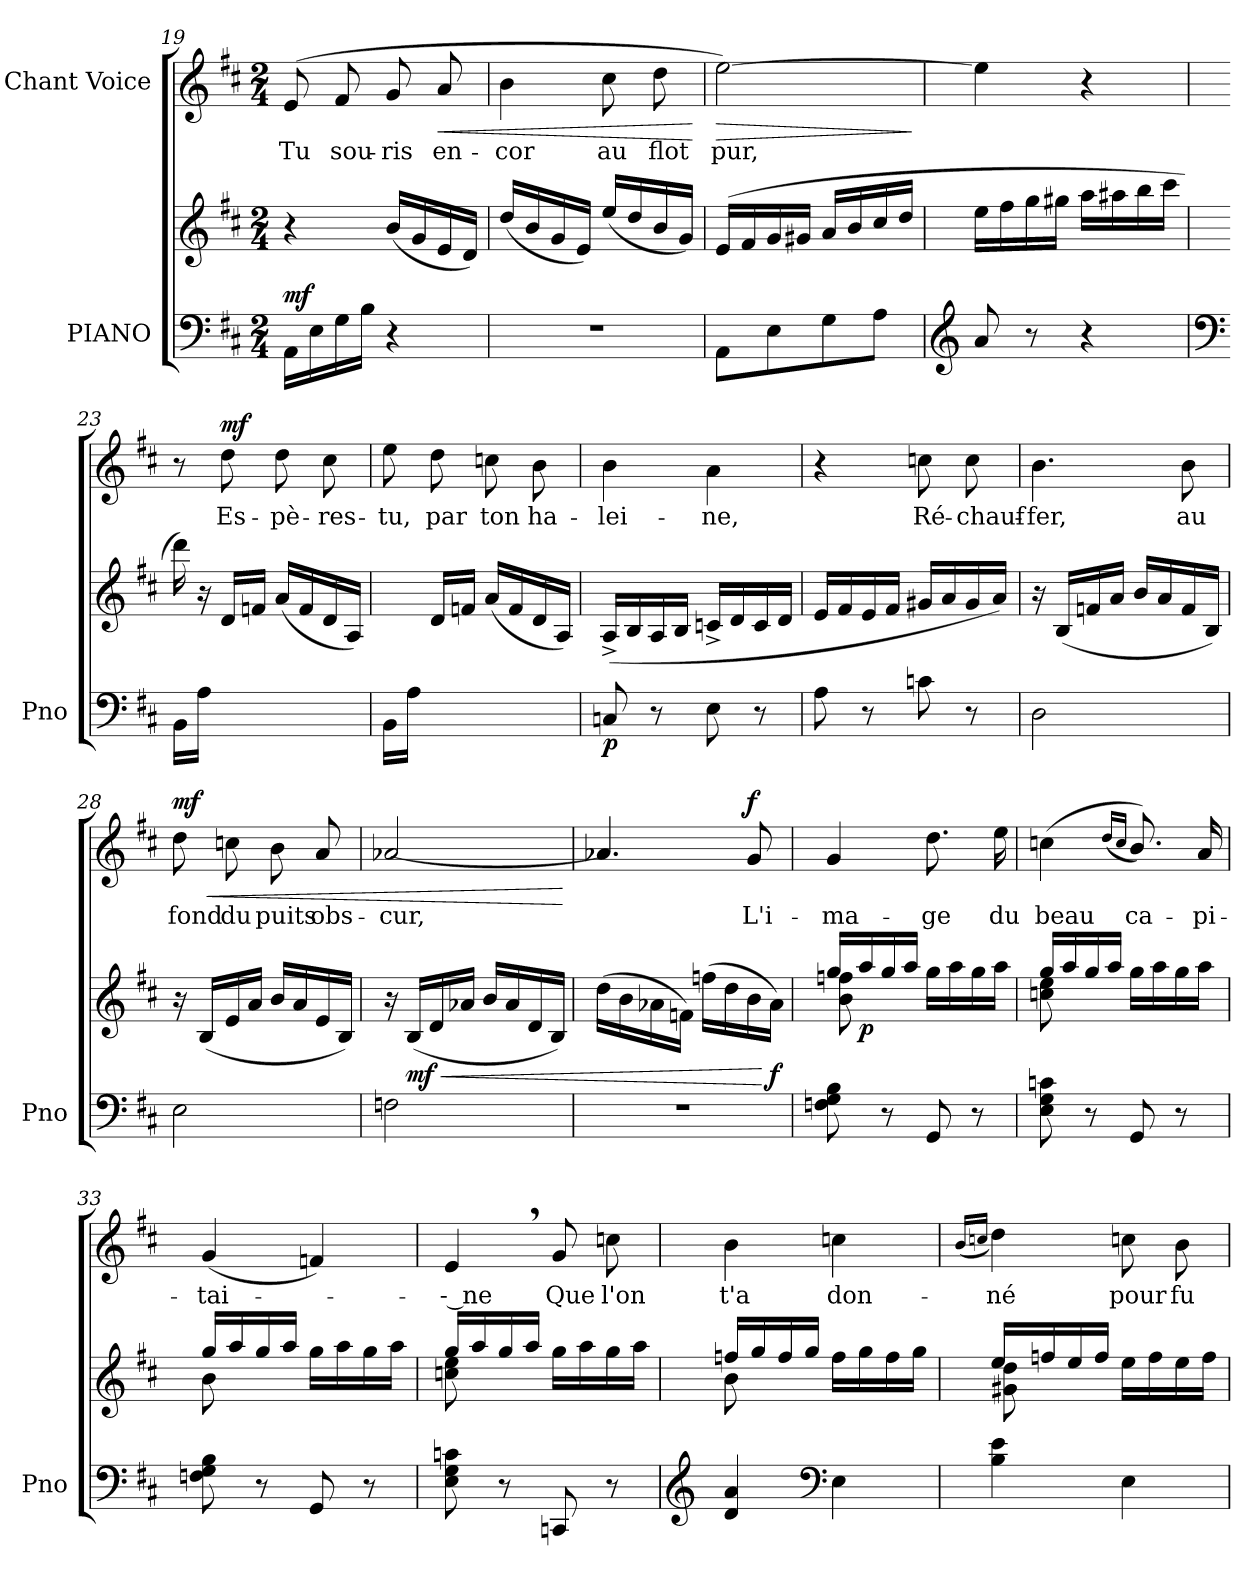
**kern	**kern	**dynam	**kern	**text	**dynam
*part2	*part2	*part2	*part1	*part1	*part1
*staff3	*staff2	*staff2/3	*staff1	*staff1	*staff1
*I"PIANO	*	*	*I"Chant Voice	*	*
*I'Pno	*	*	*	*	*
*clefF4	*clefG2	*	*clefG2	*	*
*k[f#c#]	*k[f#c#]	*	*k[f#c#]	*	*
*M2/4	*M2/4	*	*M2/4	*	*
=19	=19	=19	=19	=19	=19
!	!	!LO:DY:a=2	!	!LO:LY:b	!
16AA\LL	4r	mf	(>8e/	Tu	.
16E\	.	.	.	.	.
!	!	!	!	!LO:LY:b	!
16G\	.	.	8f#/	sou-	.
16B\JJ	.	.	.	.	.
!	!	!	!	!LO:LY:b	!
4r	(<16b/LL	.	8g/	-ris	.
.	16g/	.	.	.	.
!	!	!	!	!LO:LY:b	!LO:HP:b
.	16e/	.	8a/	en-	<
.	16d/JJ)	.	.	.	.
=20	=20	=20	=20	=20	=20
!	!	!	!	!LO:LY:b	!
2r	(<16dd/LL	.	4b\	-cor	.
.	16b/	.	.	.	.
.	16g/	.	.	.	.
.	16e/JJ)	.	.	.	.
!	!	!	!	!LO:LY:b	!
.	(<16ee/LL	.	8cc#\	au	.
.	16dd/	.	.	.	.
!	!	!	!	!LO:LY:b	!
.	16b/	.	8dd\	flot	.
.	16g/JJ)	.	.	.	.
.	.	.	.	.	[
=21	=21	=21	=21	=21	=21
!	!	!	!	!LO:LY:b	!LO:HP:b
8AA\L	(>16e/LL	.	[2ee\)	pur,	>
.	16f#/	.	.	.	.
8E\	16g/	.	.	.	.
.	16g#X/JJ	.	.	.	.
8G\	16a/LL	.	.	.	.
.	16b/	.	.	.	.
8A\J	16cc#/	.	.	.	.
.	16dd/JJ	.	.	.	.
.	.	.	.	.	]
!!LO:LB:g=z
=22	=22	=22	=22	=22	=22
*clefG2	*	*	*	*	*
8a/	16ee\LL	.	4ee\]	.	.
.	16ff#\	.	.	.	.
8r	16gg\	.	.	.	.
.	16gg#X\JJ	.	.	.	.
4r	16aa\LL	.	4r	.	.
.	16aa#X\	.	.	.	.
.	16bb\	.	.	.	.
.	16ccc#\JJ	.	.	.	.
=23	=23	=23	=23	=23	=23
*clefF4	*	*	*	*	*
16BB\LL	16ddd\)	.	8r	.	.
16A\JJ	16r	.	.	.	.
!	!	!	!	!LO:LY:b	!LO:DY:a
8ryy	16d/LL	.	8dd\	Es-	mf
.	16fn/JJ	.	.	.	.
!	!	!	!	!LO:LY:b	!
4ryy	(<16a/LL	.	8dd\	-pè-	.
.	16f/	.	.	.	.
!	!	!	!	!LO:LY:b	!
.	16d/	.	8cc#\	-res-	.
.	16A/JJ)	.	.	.	.
=24	=24	=24	=24	=24	=24
!	!	!	!	!LO:LY:b	!
16BB\LL	8ryy	.	8ee\	-tu,	.
16A\JJ	.	.	.	.	.
!	!	!	!	!LO:LY:b	!
8ryy	16d/LL	.	8dd\	par	.
.	16fn/JJ	.	.	.	.
!	!	!	!	!LO:LY:b	!
4ryy	(<16a/LL	.	8ccn\	ton	.
.	16f/	.	.	.	.
!	!	!	!	!LO:LY:b	!
.	16d/	.	8b\	ha-	.
.	16A/JJ)	.	.	.	.
=25	=25	=25	=25	=25	=25
!	!	!LO:DY:b=2	!	!LO:LY:b	!
8Cn/	(<16A^/LL	p	4b\	-lei-	.
.	16B/	.	.	.	.
8r	16A/	.	.	.	.
.	16B/JJ	.	.	.	.
!	!	!	!	!LO:LY:b	!
8E\	16cn^/LL	.	4a\	-ne,	.
.	16d/	.	.	.	.
8r	16c/	.	.	.	.
.	16d/JJ	.	.	.	.
!!LO:PB:g=z
=26	=26	=26	=26	=26	=26
8A\	16e/LL	.	4r	.	.
.	16f#/	.	.	.	.
8r	16e/	.	.	.	.
.	16f#/JJ	.	.	.	.
!	!	!	!	!LO:LY:b	!
8cn\	16g#X/LL	.	8ccn\	Ré-	.
.	16a/	.	.	.	.
!	!	!	!	!LO:LY:b	!
8r	16g#/	.	8cc\	-chauf-	.
.	16a/JJ)	.	.	.	.
=27	=27	=27	=27	=27	=27
!	!	!	!	!LO:LY:b	!
2D\	16r	.	4.b\	-fer,	.
.	(<16B/LL	.	.	.	.
.	16fn/	.	.	.	.
.	16a/JJ	.	.	.	.
.	16b/LL	.	.	.	.
.	16a/	.	.	.	.
!	!	!	!	!LO:LY:b	!
.	16f/	.	8b\	au	.
.	16B/JJ)	.	.	.	.
=28	=28	=28	=28	=28	=28
!	!	!	!	!LO:LY:b	!LO:HP:b
!	!	!	!	!	!LO:DY:n=1:a
2E\	16r	.	8dd\	fond	< mf
.	(<16B/LL	.	.	.	.
!	!	!	!	!LO:LY:b	!
.	16e/	.	8ccn\	du	.
.	16a/JJ	.	.	.	.
!	!	!	!	!LO:LY:b	!
.	16b/LL	.	8b\	puits	.
.	16a/	.	.	.	.
!	!	!	!	!LO:LY:b	!
.	16e/	.	8a/	obs-	.
.	16B/JJ)	.	.	.	.
=29	=29	=29	=29	=29	=29
!	!	!	!	!LO:LY:b	!
2Fn\	16r	.	[2a-X/	-cur,	.
!	!	!LO:HP:b	!	!	!
!	!	!LO:DY:n=1:b	!	!	!
.	(<16B/LL	< mf	.	.	.
.	16d/	.	.	.	.
.	16a-X/JJ	.	.	.	.
.	16b/LL	.	.	.	.
.	16a-/	.	.	.	.
.	16d/	.	.	.	.
.	16B/JJ)	.	.	.	.
.	.	.	.	.	[
!!LO:LB:g=z
=30	=30	=30	=30	=30	=30
2r	(>16dd\LL	.	4.a-X/]	.	.
.	16b\	.	.	.	.
.	16a-X\	.	.	.	.
.	16fn\JJ)	.	.	.	.
.	(>16ffn\LL	.	.	.	.
.	16dd\	.	.	.	.
!	!	!	!	!LO:LY:b	!LO:DY:a
.	16b\	.	8g/	L'i-	f
!	!	!LO:DY:n=1:b	!	!	!
.	16a-\JJ)	[ f	.	.	.
=31	=31	=31	=31	=31	=31
*	*^	*	*	*	*
!	!	!	!	!	!LO:LY:b	!
8Fn\ 8G\ 8B\	16gg/LL	8b\ 8ffn\	.	4g/	-ma-	.
!	!	!	!LO:DY:b	!	!	!
.	16aa/	.	p	.	.	.
8r	16gg/	4.ryy	.	.	.	.
.	16aa/JJ	.	.	.	.	.
!	!	!	!	!	!LO:LY:b	!
8GG/	16gg\LL	.	.	8.dd\	-ge	.
.	16aa\	.	.	.	.	.
8r	16gg\	.	.	.	.	.
!	!	!	!	!	!LO:LY:b	!
.	16aa\JJ	.	.	16ee\	du	.
=32	=32	=32	=32	=32	=32	=32
!	!	!	!	!	!LO:LY:b	!
8E\ 8G\ 8cn\	16gg/LL	8ccn\ 8ee\	.	(>4ccn\	beau	.
.	16aa/	.	.	.	.	.
8r	16gg/	4.ryy	.	.	.	.
.	16aa/JJ	.	.	.	.	.
.	.	.	.	(<16qdd/LL	.	.
.	.	.	.	16qcc/JJ	.	.
!	!	!	!	!	!LO:LY:b	!
8GG/	16gg\LL	.	.	8.b/))	ca-	.
.	16aa\	.	.	.	.	.
8r	16gg\	.	.	.	.	.
!	!	!	!	!	!LO:LY:b	!
.	16aa\JJ	.	.	16a/	-pi-	.
=33	=33	=33	=33	=33	=33	=33
!	!	!	!	!	!LO:LY:b	!
8Fn\ 8G\ 8B\	16gg/LL	8b\	.	(<4g/	-tai-	.
.	16aa/	.	.	.	.	.
8r	16gg/	4.ryy	.	.	.	.
.	16aa/JJ	.	.	.	.	.
8GG/	16gg\LL	.	.	4fn/)	.	.
.	16aa\	.	.	.	.	.
8r	16gg\	.	.	.	.	.
.	16aa\JJ	.	.	.	.	.
!!LO:LB:g=z
=34	=34	=34	=34	=34	=34	=34
!	!	!	!	!	!LO:LY:b	!
8E\ 8G\ 8cn\	16gg/LL	8ccn\ 8ee\	.	4e,/	-- ne	.
.	16aa/	.	.	.	.	.
8r	16gg/	4.ryy	.	.	.	.
.	16aa/JJ	.	.	.	.	.
!	!	!	!	!	!LO:LY:b	!
8CCn/	16gg\LL	.	.	8g/	Que	.
.	16aa\	.	.	.	.	.
!	!	!	!	!	!LO:LY:b	!
8r	16gg\	.	.	8ccn\	l'on	.
.	16aa\JJ	.	.	.	.	.
=35	=35	=35	=35	=35	=35	=35
*clefG2	*	*	*	*	*	*
!	!	!	!	!	!LO:LY:b	!
4d/ 4a/	16ffn/LL	8b\	.	4b\	t'a	.
.	16gg/	.	.	.	.	.
.	16ff/	4.ryy	.	.	.	.
.	16gg/JJ	.	.	.	.	.
*clefF4	*	*	*	*	*	*
!	!	!	!	!	!LO:LY:b	!
4E\	16ff\LL	.	.	4ccn\	don-	.
.	16gg\	.	.	.	.	.
.	16ff\	.	.	.	.	.
.	16gg\JJ	.	.	.	.	.
=36	=36	=36	=36	=36	=36	=36
.	.	.	.	(<16qb/LL	.	.
.	.	.	.	16qccn/JJ	.	.
!	!	!	!	!	!LO:LY:b	!
4B\ 4e\	16ee/LL	8g#X\ 8dd\	.	4dd\)	-né	.
.	16ffn/	.	.	.	.	.
.	16ee/	4.ryy	.	.	.	.
.	16ff/JJ	.	.	.	.	.
!	!	!	!	!	!LO:LY:b	!
4E\	16ee\LL	.	.	8cc\	pour	.
.	16ff\	.	.	.	.	.
!	!	!	!	!	!LO:LY:b	!
.	16ee\	.	.	8b\	fu-	.
.	16ff\JJ	.	.	.	.	.
*	*v	*v	*	*	*	*
=	=	=	=	=	=
*-	*-	*-	*-	*-	*-
